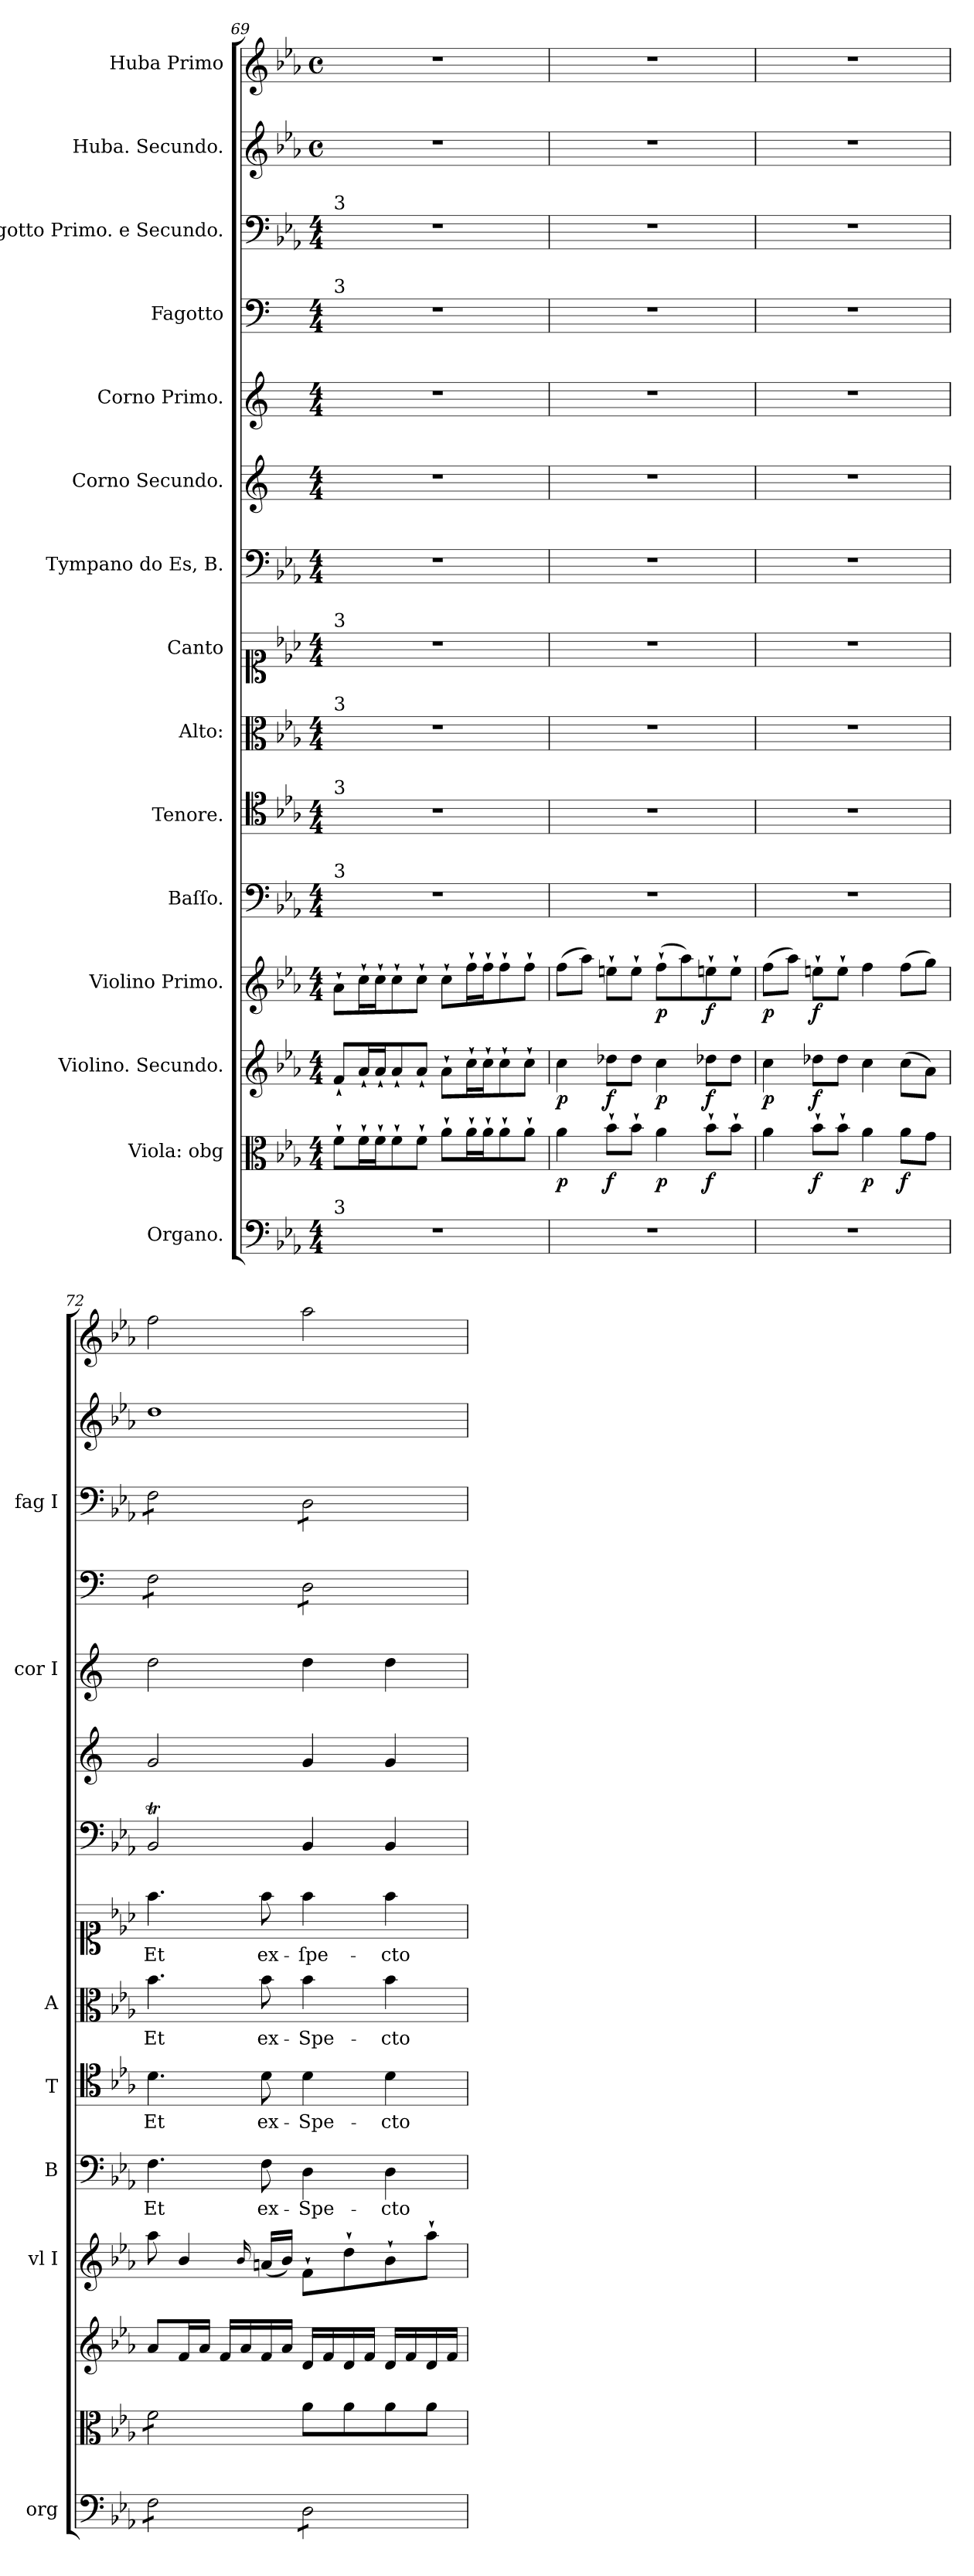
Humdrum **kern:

**kern	**dynam	**kern	**dynam	**kern	**dynam	**kern	**dynam	**kern	**text	**dynam	**kern	**text	**dynam	**kern	**text	**dynam	**kern	**text	**dynam	**kern	**dynam	**kern	**dynam	**kern	**dynam	**kern	**kern	**dynam	**kern	**dynam	**kern	**dynam
*part15	*part15	*part14	*part14	*part13	*part13	*part12	*part12	*part11	*part11	*part11	*part10	*part10	*part10	*part9	*part9	*part9	*part8	*part8	*part8	*part7	*part7	*part6	*part6	*part5	*part5	*part4	*part3	*part3	*part2	*part2	*part1	*part1
*staff15	*staff15	*staff14	*staff14	*staff13	*staff13	*staff12	*staff12	*staff11	*staff11	*staff11	*staff10	*staff10	*staff10	*staff9	*staff9	*staff9	*staff8	*staff8	*staff8	*staff7	*staff7	*staff6	*staff6	*staff5	*staff5	*staff4	*staff3	*staff3	*staff2	*staff2	*staff1	*staff1
*I"Organo.	*	*I"Viola: obg	*	*I"Violino. Secundo.	*	*I"Violino Primo.	*	*I"Baſſo.	*	*	*I"Tenore.	*	*	*I"Alto:	*	*	*I"Canto	*	*	*I"Tympano do Es, B.	*	*I"Corno Secundo.	*	*I"Corno Primo.	*	*I"Fagotto	*I"Fagotto Primo. e Secundo.	*	*I"Huba. Secundo.	*	*I"Huba Primo	*
*I'org	*	*	*	*	*	*I'vl I	*	*I'B	*	*	*I'T	*	*	*I'A	*	*	*	*	*	*	*	*	*	*I'cor I	*	*	*I'fag I	*	*	*	*	*
*clefF4	*	*clefC3	*	*clefG2	*	*clefG2	*	*clefF4	*	*	*clefC4	*	*	*clefC3	*	*	*clefC1	*	*	*clefF4	*	*clefG2	*	*clefG2	*	*clefF4	*clefF4	*	*clefG2	*	*clefG2	*
*	*	*	*	*	*	*	*	*	*	*	*	*	*	*	*	*	*	*	*	*	*	*ITrd-2c-3	*	*ITrd-2c-3	*	*	*	*	*	*	*	*
*k[b-e-a-]	*	*k[b-e-a-]	*	*k[b-e-a-]	*	*k[b-e-a-]	*	*k[b-e-a-]	*	*	*k[b-e-a-]	*	*	*k[b-e-a-]	*	*	*k[b-e-a-]	*	*	*k[b-e-a-]	*	*k[b-e-a-]	*	*k[b-e-a-]	*	*	*k[b-e-a-]	*	*k[b-e-a-]	*	*k[b-e-a-]	*
*E-:	*	*E-:	*	*E-:	*	*E-:	*	*E-:	*	*	*E-:	*	*	*E-:	*	*	*E-:	*	*	*E-:	*	*E-:	*	*E-:	*	*	*E-:	*	*E-:	*	*E-:	*
*M4/4	*	*M4/4	*	*M4/4	*	*M4/4	*	*M4/4	*	*	*M4/4	*	*	*M4/4	*	*	*M4/4	*	*	*M4/4	*	*M4/4	*	*M4/4	*	*M4/4	*M4/4	*	*M4/4	*	*M4/4	*
*	*	*	*	*	*	*	*	*	*	*	*	*	*	*	*	*	*	*	*	*	*	*	*	*	*	*	*	*	*met(c)	*	*met(c)	*
=69	=69	=69	=69	=69	=69	=69	=69	=69	=69	=69	=69	=69	=69	=69	=69	=69	=69	=69	=69	=69	=69	=69	=69	=69	=69	=69	=69	=69	=69	=69	=69	=69
!	!	!	!	!	!	!	!	!	!	!	!	!	!	!	!	!	!	!	!	!	!	!	!	!	!	!	!LO:TX:a:t=3	!	!	!	!	!
!	!	!	!	!	!	!	!	!	!	!	!	!	!	!	!	!	!	!	!	!	!	!	!	!	!	!LO:TX:a:t=3	!	!	!	!	!	!
!	!	!	!	!	!	!	!	!	!	!	!	!	!	!	!	!	!LO:TX:a:t=3	!	!	!	!	!	!	!	!	!	!	!	!	!	!	!
!	!	!	!	!	!	!	!	!	!	!	!	!	!	!LO:TX:a:t=3	!	!	!	!	!	!	!	!	!	!	!	!	!	!	!	!	!	!
!	!	!	!	!	!	!	!	!	!	!	!LO:TX:a:t=3	!	!	!	!	!	!	!	!	!	!	!	!	!	!	!	!	!	!	!	!	!
!	!	!	!	!	!	!	!	!LO:TX:a:t=3	!	!	!	!	!	!	!	!	!	!	!	!	!	!	!	!	!	!	!	!	!	!	!	!
!LO:TX:a:t=3	!	!	!	!	!	!	!	!	!	!	!	!	!	!	!	!	!	!	!	!	!	!	!	!	!	!	!	!	!	!	!	!
!	!	!	!LO:DY:b	!	!	!	!	!	!	!	!	!	!	!	!	!	!	!	!	!	!	!	!	!	!	!	!	!	!	!	!	!
1r	.	8f`\L	fort	8f`/L	.	8a-`\L	.	1r	.	.	1r	.	.	1r	.	.	1r	.	.	1r	.	1r	.	1r	.	1r	1r	.	1r	.	1r	.
.	.	16f`\L	.	16a-`/L	.	16cc`\L	.	.	.	.	.	.	.	.	.	.	.	.	.	.	.	.	.	.	.	.	.	.	.	.	.	.
.	.	16f`\J	.	16a-`/J	.	16cc`\J	.	.	.	.	.	.	.	.	.	.	.	.	.	.	.	.	.	.	.	.	.	.	.	.	.	.
.	.	8f`\	.	8a-`/	.	8cc`\	.	.	.	.	.	.	.	.	.	.	.	.	.	.	.	.	.	.	.	.	.	.	.	.	.	.
.	.	8f`\J	.	8a-`/J	.	8cc`\J	.	.	.	.	.	.	.	.	.	.	.	.	.	.	.	.	.	.	.	.	.	.	.	.	.	.
.	.	8a-`\L	.	8a-`\L	.	8cc`\L	.	.	.	.	.	.	.	.	.	.	.	.	.	.	.	.	.	.	.	.	.	.	.	.	.	.
.	.	16a-`\L	.	16cc`\L	.	16ff`\L	.	.	.	.	.	.	.	.	.	.	.	.	.	.	.	.	.	.	.	.	.	.	.	.	.	.
.	.	16a-`\J	.	16cc`\J	.	16ff`\J	.	.	.	.	.	.	.	.	.	.	.	.	.	.	.	.	.	.	.	.	.	.	.	.	.	.
.	.	8a-`\	.	8cc`\	.	8ff`\	.	.	.	.	.	.	.	.	.	.	.	.	.	.	.	.	.	.	.	.	.	.	.	.	.	.
.	.	8a-`\J	.	8cc`\J	.	8ff`\J	.	.	.	.	.	.	.	.	.	.	.	.	.	.	.	.	.	.	.	.	.	.	.	.	.	.
=70	=70	=70	=70	=70	=70	=70	=70	=70	=70	=70	=70	=70	=70	=70	=70	=70	=70	=70	=70	=70	=70	=70	=70	=70	=70	=70	=70	=70	=70	=70	=70	=70
!	!	!	!	!	!	!	!LO:DY:b	!	!	!	!	!	!	!	!	!	!	!	!	!	!	!	!	!	!	!	!	!	!	!	!	!
1r	.	4a-\	p	4cc\	p	(8ff\L	pia	1r	.	.	1r	.	.	1r	.	.	1r	.	.	1r	.	1r	.	1r	.	1r	1r	.	1r	.	1r	.
.	.	.	.	.	.	8aa-\J)	.	.	.	.	.	.	.	.	.	.	.	.	.	.	.	.	.	.	.	.	.	.	.	.	.	.
!	!	!	!	!	!	!	!LO:DY:b	!	!	!	!	!	!	!	!	!	!	!	!	!	!	!	!	!	!	!	!	!	!	!	!	!
.	.	8b-`\L	f	8dd-X\L	f	8een`\L	for	.	.	.	.	.	.	.	.	.	.	.	.	.	.	.	.	.	.	.	.	.	.	.	.	.
.	.	8b-`\J	.	8dd-\J	.	8ee`\J	.	.	.	.	.	.	.	.	.	.	.	.	.	.	.	.	.	.	.	.	.	.	.	.	.	.
.	.	4a-\	p	4cc\	p	(8ff`\L	p	.	.	.	.	.	.	.	.	.	.	.	.	.	.	.	.	.	.	.	.	.	.	.	.	.
.	.	.	.	.	.	8aa-\)	.	.	.	.	.	.	.	.	.	.	.	.	.	.	.	.	.	.	.	.	.	.	.	.	.	.
.	.	8b-`\L	f	8dd-X\L	f	8een`\	f	.	.	.	.	.	.	.	.	.	.	.	.	.	.	.	.	.	.	.	.	.	.	.	.	.
.	.	8b-`\J	.	8dd-\J	.	8ee`\J	.	.	.	.	.	.	.	.	.	.	.	.	.	.	.	.	.	.	.	.	.	.	.	.	.	.
=71	=71	=71	=71	=71	=71	=71	=71	=71	=71	=71	=71	=71	=71	=71	=71	=71	=71	=71	=71	=71	=71	=71	=71	=71	=71	=71	=71	=71	=71	=71	=71	=71
1r	.	4a-\	.	4cc\	p	(8ff\L	p	1r	.	.	1r	.	.	1r	.	.	1r	.	.	1r	.	1r	.	1r	.	1r	1r	.	1r	.	1r	.
.	.	.	.	.	.	8aa-\J)	.	.	.	.	.	.	.	.	.	.	.	.	.	.	.	.	.	.	.	.	.	.	.	.	.	.
.	.	8b-`\L	f	8dd-X\L	f	8een`\L	f	.	.	.	.	.	.	.	.	.	.	.	.	.	.	.	.	.	.	.	.	.	.	.	.	.
.	.	8b-`\J	.	8dd-\J	.	8ee`\J	.	.	.	.	.	.	.	.	.	.	.	.	.	.	.	.	.	.	.	.	.	.	.	.	.	.
!	!	!	!	!	!LO:DY:b	!	!LO:DY:b	!	!	!	!	!	!	!	!	!	!	!	!	!	!	!	!	!	!	!	!	!	!	!	!	!
.	.	4a-\	p	4cc\	pia	4ff\	pia	.	.	.	.	.	.	.	.	.	.	.	.	.	.	.	.	.	.	.	.	.	.	.	.	.
.	.	8a-\L	f	(8cc\L	.	(8ff\L	.	.	.	.	.	.	.	.	.	.	.	.	.	.	.	.	.	.	.	.	.	.	.	.	.	.
.	.	8g\J	.	8a-\J)	.	8gg\J)	.	.	.	.	.	.	.	.	.	.	.	.	.	.	.	.	.	.	.	.	.	.	.	.	.	.
=72	=72	=72	=72	=72	=72	=72	=72	=72	=72	=72	=72	=72	=72	=72	=72	=72	=72	=72	=72	=72	=72	=72	=72	=72	=72	=72	=72	=72	=72	=72	=72	=72
!	!LO:DY:b	!	!LO:DY:b	!	!LO:DY:b	!	!LO:DY:b	!	!	!LO:DY:b	!	!	!LO:DY:a	!	!	!LO:DY:b	!	!	!LO:DY:b	!	!LO:DY:b	!	!LO:DY:b	!	!LO:DY:b	!	!	!LO:DY:b	!	!LO:DY:b	!	!LO:DY:b
*tremolo	*	*	*	*	*	*	*	*	*	*	*	*	*	*	*	*	*	*	*	*	*	*	*	*	*	*	*	*	*	*	*	*
*	*	*tremolo	*	*	*	*	*	*	*	*	*	*	*	*	*	*	*	*	*	*	*	*	*	*	*	*	*	*	*	*	*	*
*	*	*	*	*	*	*	*	*	*	*	*	*	*	*	*	*	*	*	*	*	*	*	*	*	*	*tremolo	*	*	*	*	*	*
*	*	*	*	*	*	*	*	*	*	*	*	*	*	*	*	*	*	*	*	*	*	*	*	*	*	*	*tremolo	*	*	*	*	*
8F\L	fort	8f\L	fort	8a-/L	fort	8aa-\	forte	4.F\	Et	fort	4.d\	Et	fort	4.b-\	Et	fort	4.ff\	Et	fort	2BB-T/	f&colon;	2b-/	fort	2ff\	fort	8F\L	8F\L	for	1dd	for	2ff\	fort
8F\	.	8f\	.	16f/L	.	4b-/	.	.	.	.	.	.	.	.	.	.	.	.	.	.	.	.	.	.	.	8F\	8F\	.	.	.	.	.
.	.	.	.	16a-/JJ	.	.	.	.	.	.	.	.	.	.	.	.	.	.	.	.	.	.	.	.	.	.	.	.	.	.	.	.
8F\	.	8f\	.	16f/LL	.	.	.	.	.	.	.	.	.	.	.	.	.	.	.	.	.	.	.	.	.	8F\	8F\	.	.	.	.	.
.	.	.	.	16a-/	.	.	.	.	.	.	.	.	.	.	.	.	.	.	.	.	.	.	.	.	.	.	.	.	.	.	.	.
.	.	.	.	.	.	16qqb-/	.	.	.	.	.	.	.	.	.	.	.	.	.	.	.	.	.	.	.	.	.	.	.	.	.	.
8F\J	.	8f\J	.	16f/	.	(16an/LL	.	8F\	ex-	.	8d\	ex-	.	8b-\	ex-	.	8ff\	ex-	.	.	.	.	.	.	.	8F\J	8F\J	.	.	.	.	.
*	*	*Xtremolo	*	*	*	*	*	*	*	*	*	*	*	*	*	*	*	*	*	*	*	*	*	*	*	*	*	*	*	*	*	*
.	.	.	.	16a-/JJ	.	16b-/JJ)	.	.	.	.	.	.	.	.	.	.	.	.	.	.	.	.	.	.	.	.	.	.	.	.	.	.
8D\L	.	8a-\L	.	16d/LL	.	8f`/L	.	4D\	-Spe-	.	4d\	-Spe-	.	4b-\	-Spe-	.	4ff\	-ſpe-	.	4BB-/	.	4b-/	.	4ff\	.	8D\L	8D\L	.	.	.	2aa-\	.
.	.	.	.	16f/	.	.	.	.	.	.	.	.	.	.	.	.	.	.	.	.	.	.	.	.	.	.	.	.	.	.	.	.
8D\	.	8a-\	.	16d/	.	8dd`\	.	.	.	.	.	.	.	.	.	.	.	.	.	.	.	.	.	.	.	8D\	8D\	.	.	.	.	.
.	.	.	.	16f/JJ	.	.	.	.	.	.	.	.	.	.	.	.	.	.	.	.	.	.	.	.	.	.	.	.	.	.	.	.
8D\	.	8a-\	.	16d/LL	.	8b-`\	.	4D\	-cto	.	4d\	-cto	.	4b-\	-cto	.	4ff\	-cto	.	4BB-/	.	4b-/	.	4ff\	.	8D\	8D\	.	.	.	.	.
.	.	.	.	16f/	.	.	.	.	.	.	.	.	.	.	.	.	.	.	.	.	.	.	.	.	.	.	.	.	.	.	.	.
8D\J	.	8a-\J	.	16d/	.	8aa-`\J	.	.	.	.	.	.	.	.	.	.	.	.	.	.	.	.	.	.	.	8D\J	8D\J	.	.	.	.	.
*	*	*	*	*	*	*	*	*	*	*	*	*	*	*	*	*	*	*	*	*	*	*	*	*	*	*	*Xtremolo	*	*	*	*	*
*	*	*	*	*	*	*	*	*	*	*	*	*	*	*	*	*	*	*	*	*	*	*	*	*	*	*Xtremolo	*	*	*	*	*	*
*Xtremolo	*	*	*	*	*	*	*	*	*	*	*	*	*	*	*	*	*	*	*	*	*	*	*	*	*	*	*	*	*	*	*	*
.	.	.	.	16f/JJ	.	.	.	.	.	.	.	.	.	.	.	.	.	.	.	.	.	.	.	.	.	.	.	.	.	.	.	.
=	=	=	=	=	=	=	=	=	=	=	=	=	=	=	=	=	=	=	=	=	=	=	=	=	=	=	=	=	=	=	=	=
*-	*-	*-	*-	*-	*-	*-	*-	*-	*-	*-	*-	*-	*-	*-	*-	*-	*-	*-	*-	*-	*-	*-	*-	*-	*-	*-	*-	*-	*-	*-	*-	*-
